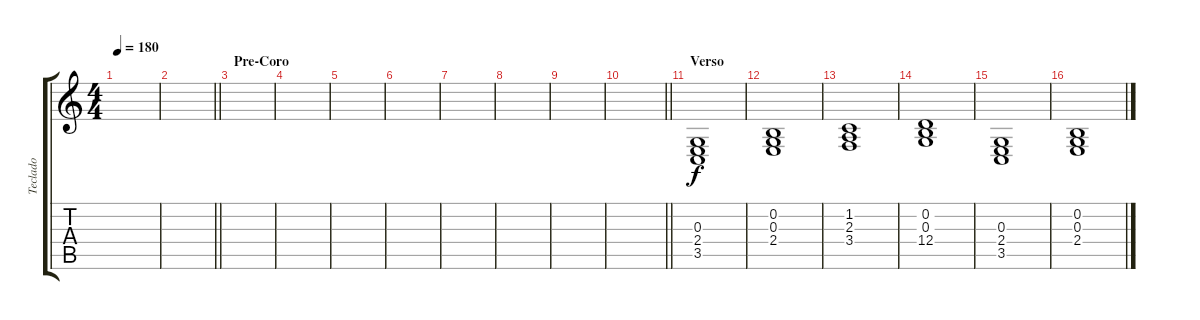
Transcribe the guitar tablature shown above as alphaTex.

\track ("Teclado" "Teclado") {instrument drawbarorgan}
\staff {score tabs}
\tuning (E4 B3 G3 D3 A2 E2) {hide}
\ts (4 4)
\tempo 180
\clef g2
\ks c
|
\barLineRight lightlight
|
\section ("" "Pre-Coro")
|
|
|
|
|
|
|
\barLineRight lightlight
|
\section ("" "Verso")
(0.3 2.4 3.5).1 |
(0.2 0.3 2.4).1 |
(1.2 2.3 3.4).1 |
(0.2 0.3 12.4).1 |
(0.3 2.4 3.5).1 |
(0.2 0.3 2.4).1
